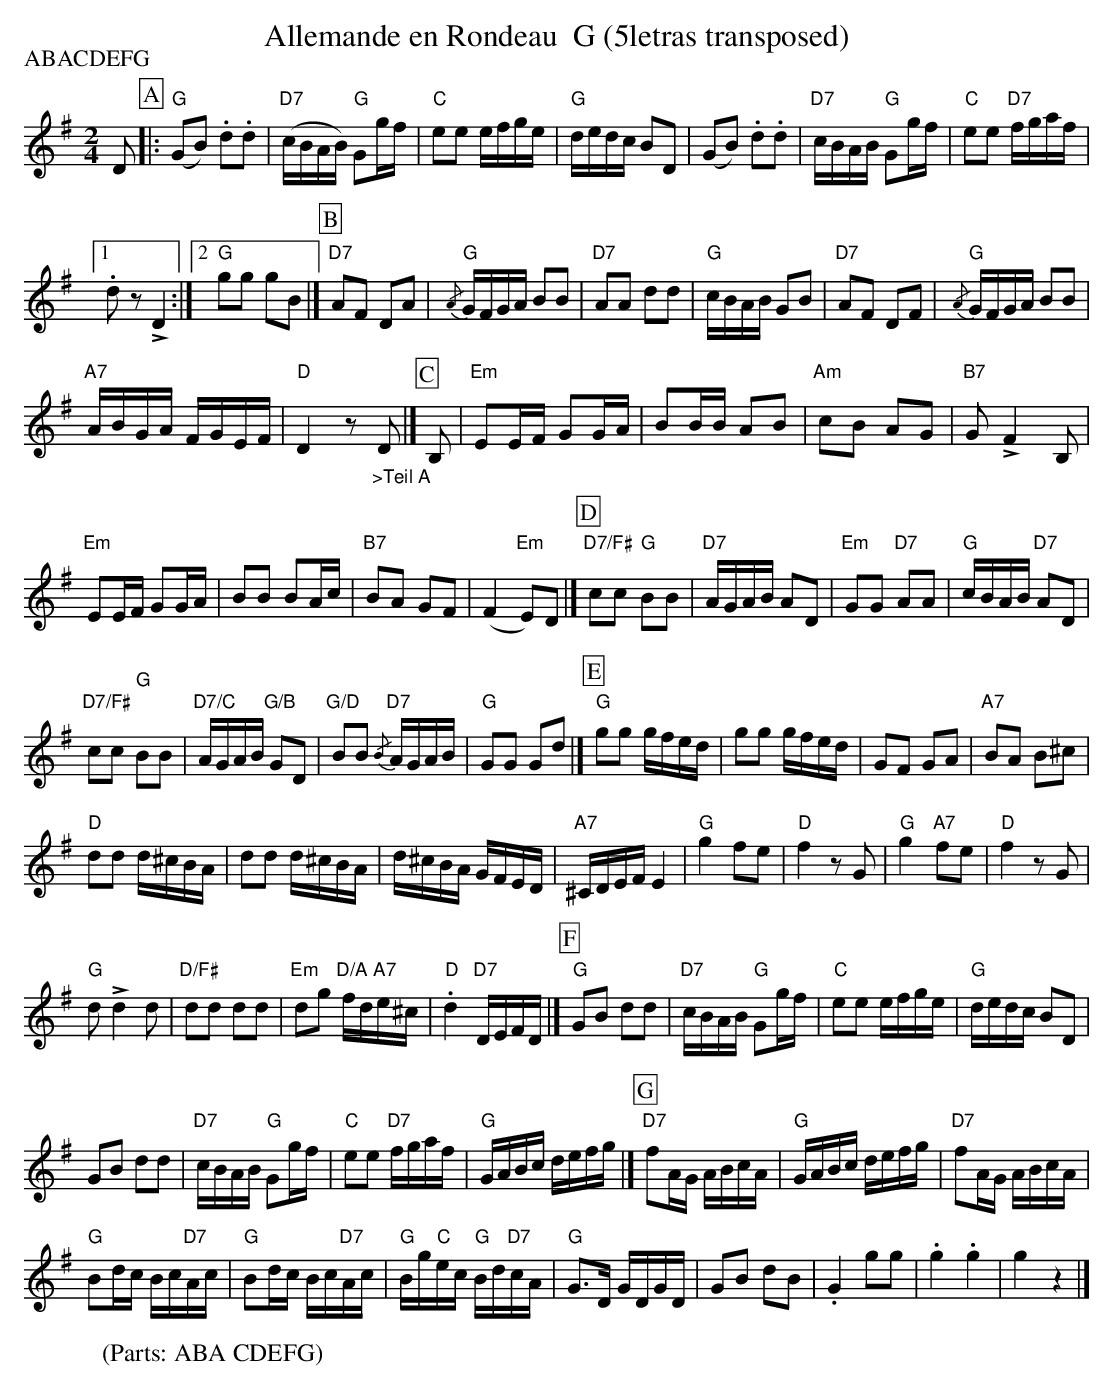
X:1
T:Allemande en Rondeau  G (5letras transposed)
P:ABACDEFG
M:2/4
L:1/16
K:G transpose=3 %%MIDI gchordon
D2 [P:A] |: ("G"G2B2) .d2.d2 | ("D7"cBAB) "G"G2gf | "C"e2e2 efge | "G"dedc B2D2 | (G2B2) .d2.d2 | "D7"cBAB "G"G2gf | "C"e2e2 "D7"fgaf |1
.d2z2!>!D4 :|2 "G"g2g2 g2B2 |] [P:B] "D7"A2F2 D2A2 | {/A}"G"GFGA B2B2 | "D7"A2A2 d2d2 | "G"cBAB G2B2 | "D7"A2F2 D2F2 | {/A}"G"GFGA B2B2 |
"A7"ABGA FGEF | "D"D4z2"_>Teil A"D2 |] [P:C] B,2 | "Em"E2EF G2GA | B2BB A2B2 | "Am"c2B2 A2G2 | "B7"G2!>!F4B,2 |
"Em"E2EF G2GA | B2B2 B2Ac | "B7"B2A2 G2F2 | (F4 "Em"E2)D2 |] [P:D] "D7/F#"c2c2 "G"B2B2 | "D7"AGAB A2D2 | "Em"G2G2 "D7"A2A2 | "G"cBAB "D7"A2D2 |
"D7/F#"c2c2 "G"B2B2 | "D7/C"AGAB "G/B"G2D2 | "G/D"B2B2 {/B}"D7"AGAB | "G"G2G2 G2d2 |] [P:E] "G"g2g2 gfed | g2g2 gfed | G2F2 G2A2 | "A7"B2A2 B2^c2 |
"D"d2d2 d^cBA | d2d2 d^cBA | d^cBA GFED | "A7"^CDEF E4 | "G"g4 f2e2 | "D"f4z2G2 | "G"g4"A7"f2e2 | "D"f4z2G2 |
"G"d2!>!d4d2 | "D/F#"d2d2 d2d2 | "Em"d2g2 "D/A"fd"A7"e^c | "D".d4 "D7"DEFD |] [P:F] "G"G2B2 d2d2 | "D7"cBAB "G"G2gf | "C"e2e2 efge | "G"dedc B2D2 |
G2B2 d2d2 | "D7"cBAB "G"G2gf | "C"e2e2 "D7"fgaf | "G"GABc defg |] [P:G] "D7"f2AG ABcA | "G"GABc defg | "D7"f2AG ABcA |
"G"B2dc Bc"D7"Ac | "G"B2dc Bc"D7"Ac | "G"Bg"C"ec "G"Bd"D7"cA | "G"G3D GDGD | G2B2 d2B2 | .G4 g2g2 | .g4.g4 | g4z4 |]
W:(Parts: ABA CDEFG)
